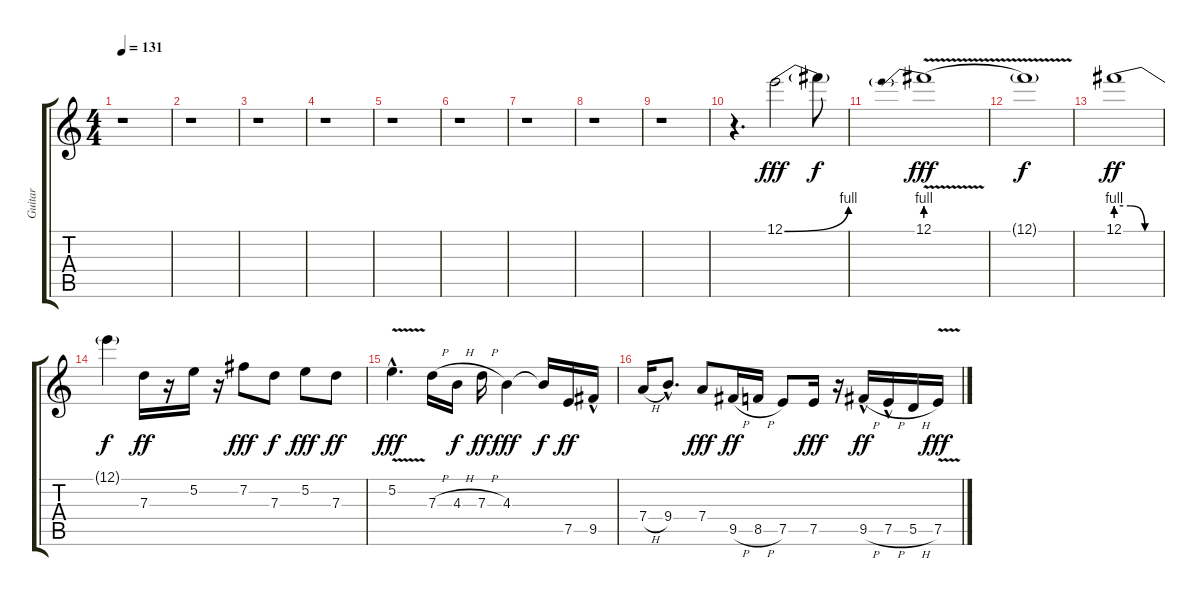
\track ("Guitar" "Guitar") {instrument distortionguitar}
\staff {score tabs}
\tuning (E4 B3 G3 D3 A2 E2) {hide}
\ts (4 4)
\tempo 131
\clef g2
\ks c
r.1{dy fff} |
r.1 |
r.1 |
r.1 |
r.1 |
r.1 |
r.1 |
r.1 |
r.1 |
r.4{d} 12.1{be (bend 0 0 60 4)}.2 12.1{t}.8{dy f} |
12.1{be (prebend 0 4 60 4) v}.1{dy fff} |
12.1{t}.1{dy f} |
12.1{be (custom 0 4 20 4 40 0 60 0)}.1{dy ff} |
12.1{t}.4{dy f} 7.3.16{dy ff} r.16 5.2.16 r.16 7.2.8{dy fff} 7.3.8{dy f} 5.2.8{dy fff} 7.3.8{dy ff} |
5.2{v hac}.4{d dy fff} 7.3{h}.16 4.3{h}.16{dy f} 7.3{h}.16{dy ff} 4.3.4{dy fff} 4.3{t}.16{dy f} 7.5.16{dy ff} 9.5{hac}.16 |
7.4{h}.16 9.4{hac}.8{d} 7.4.8{dy fff} 9.5{h}.16{dy ff} 8.5{h}.16 7.5.8 7.5.16{dy fff} r.16 9.5{h hac}.16{dy ff} 7.5{h hac}.16 5.5{h}.16 7.5{v}.16{dy fff}
